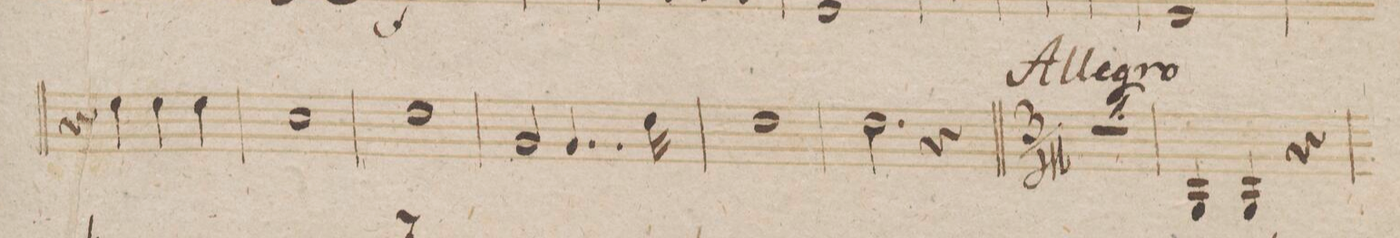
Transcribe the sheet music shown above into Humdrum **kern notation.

**kern	**dynam
*I"Clarino Secondo in B.	*
*clefG2	*
*k[b-e-]	*
*met(c)	*
*M4/4	*
4r	.
4dd\	.
4dd\	.
4dd\	.
=8	=8
1b-\	.
=9	=9
1cc\	.
=10	=10
2f/	.
4..f/	.
16cc\	.
=11	=11
1cc\	.
=12	=12
2.cc\	.
4r	.
=13||	=13||
*M3/4	*
*k[b-]	*
2.r	.
=14	=14
4F/	.
4F/	.
4r	.
=15	=15
*-	*-
